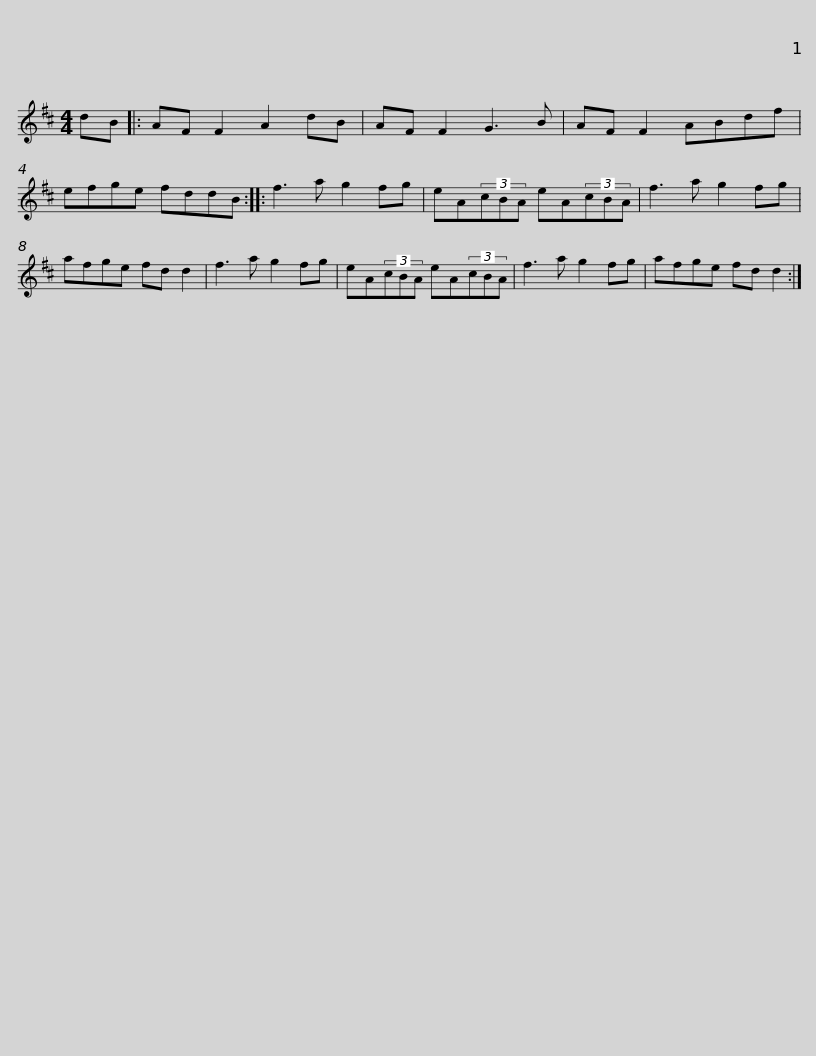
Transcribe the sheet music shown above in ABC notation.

X:1
L:1/8
M:4/4
I:linebreak $
K:D
V:1 treble
V:1
 dB |: AF F2 A2 dB | AF F2 G3 B | AF F2 ABdf | efge fddB :: %5
 f3 a g2 fg |$ eA(3cBA eA(3cBA | f3 a g2 fg | afge fd d2 | f3 a g2 fg | %10
 eA(3cBA eA(3cBA | f3 a g2 fg |$ afge fd d2 :| %13
